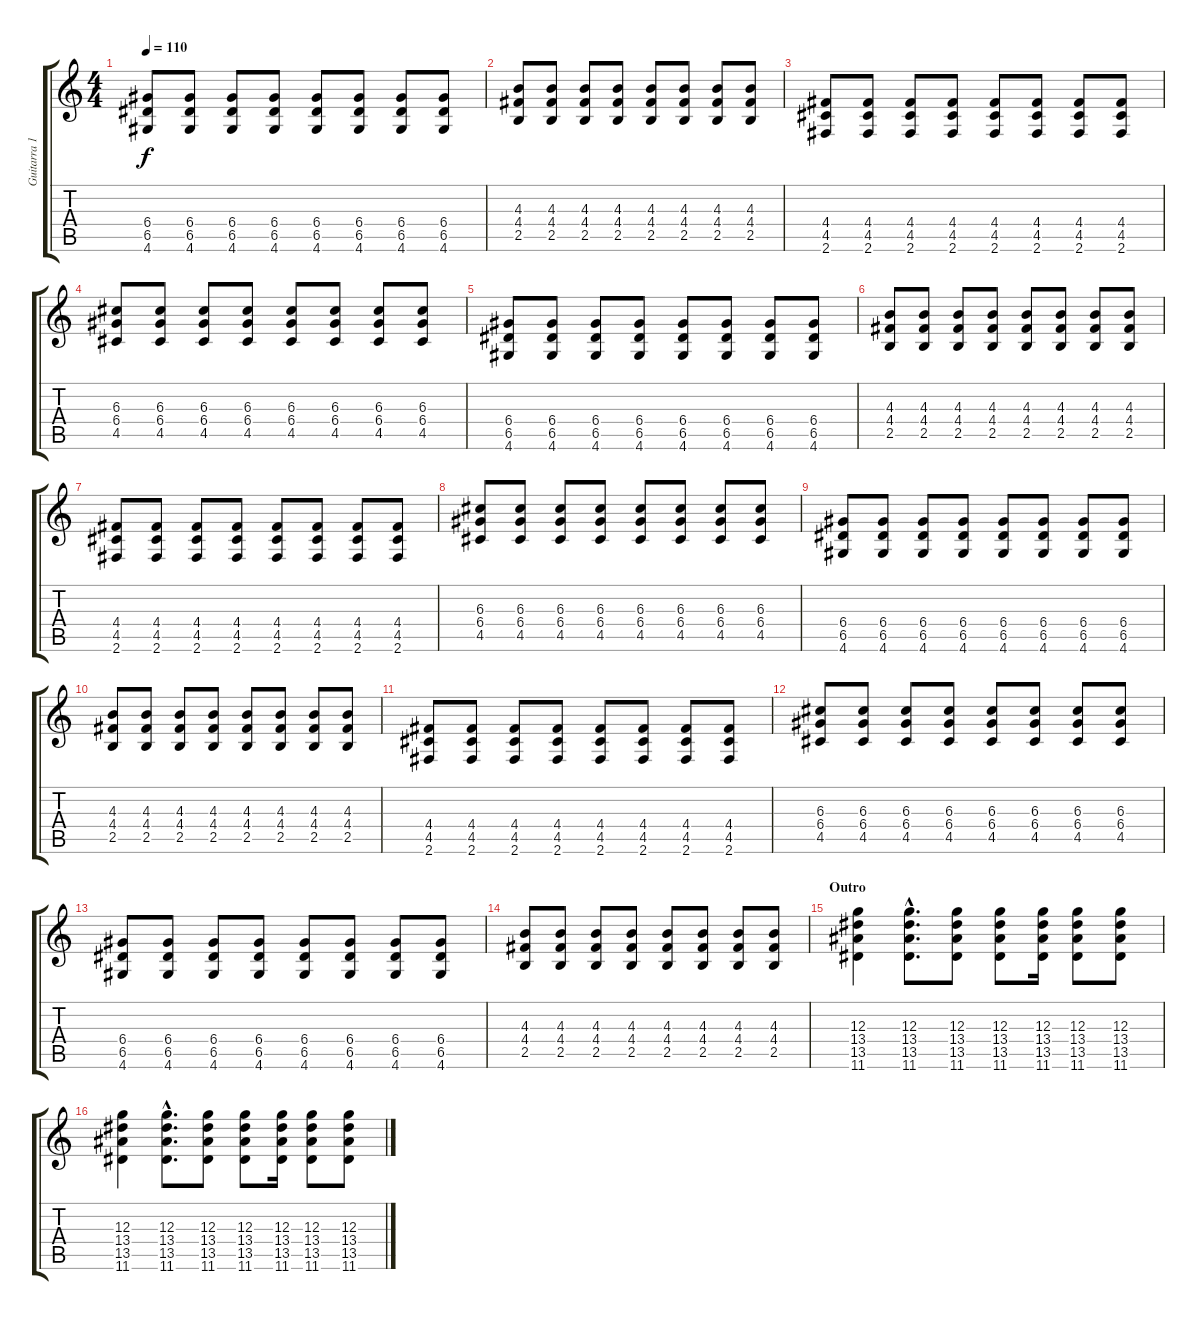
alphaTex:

\track ("Guitarra 1" "Guitarra 1") {instrument electricguitarclean}
\staff {score tabs}
\tuning (E4 B3 G3 D3 A2 E2) {hide}
\ts (4 4)
\tempo 110
\clef g2
\ks c
(6.4 6.5 4.6).8{dy f} (6.4 6.5 4.6).8 (6.4 6.5 4.6).8 (6.4 6.5 4.6).8 (6.4 6.5 4.6).8 (6.4 6.5 4.6).8 (6.4 6.5 4.6).8 (6.4 6.5 4.6).8 |
(4.3 4.4 2.5).8 (4.3 4.4 2.5).8 (4.3 4.4 2.5).8 (4.3 4.4 2.5).8 (4.3 4.4 2.5).8 (4.3 4.4 2.5).8 (4.3 4.4 2.5).8 (4.3 4.4 2.5).8 |
(4.4 4.5 2.6).8 (4.4 4.5 2.6).8 (4.4 4.5 2.6).8 (4.4 4.5 2.6).8 (4.4 4.5 2.6).8 (4.4 4.5 2.6).8 (4.4 4.5 2.6).8 (4.4 4.5 2.6).8 |
(6.3 6.4 4.5).8 (6.3 6.4 4.5).8 (6.3 6.4 4.5).8 (6.3 6.4 4.5).8 (6.3 6.4 4.5).8 (6.3 6.4 4.5).8 (6.3 6.4 4.5).8 (6.3 6.4 4.5).8 |
(6.4 6.5 4.6).8 (6.4 6.5 4.6).8 (6.4 6.5 4.6).8 (6.4 6.5 4.6).8 (6.4 6.5 4.6).8 (6.4 6.5 4.6).8 (6.4 6.5 4.6).8 (6.4 6.5 4.6).8 |
(4.3 4.4 2.5).8 (4.3 4.4 2.5).8 (4.3 4.4 2.5).8 (4.3 4.4 2.5).8 (4.3 4.4 2.5).8 (4.3 4.4 2.5).8 (4.3 4.4 2.5).8 (4.3 4.4 2.5).8 |
(4.4 4.5 2.6).8 (4.4 4.5 2.6).8 (4.4 4.5 2.6).8 (4.4 4.5 2.6).8 (4.4 4.5 2.6).8 (4.4 4.5 2.6).8 (4.4 4.5 2.6).8 (4.4 4.5 2.6).8 |
(6.3 6.4 4.5).8 (6.3 6.4 4.5).8 (6.3 6.4 4.5).8 (6.3 6.4 4.5).8 (6.3 6.4 4.5).8 (6.3 6.4 4.5).8 (6.3 6.4 4.5).8 (6.3 6.4 4.5).8 |
(6.4 6.5 4.6).8 (6.4 6.5 4.6).8 (6.4 6.5 4.6).8 (6.4 6.5 4.6).8 (6.4 6.5 4.6).8 (6.4 6.5 4.6).8 (6.4 6.5 4.6).8 (6.4 6.5 4.6).8 |
(4.3 4.4 2.5).8 (4.3 4.4 2.5).8 (4.3 4.4 2.5).8 (4.3 4.4 2.5).8 (4.3 4.4 2.5).8 (4.3 4.4 2.5).8 (4.3 4.4 2.5).8 (4.3 4.4 2.5).8 |
(4.4 4.5 2.6).8 (4.4 4.5 2.6).8 (4.4 4.5 2.6).8 (4.4 4.5 2.6).8 (4.4 4.5 2.6).8 (4.4 4.5 2.6).8 (4.4 4.5 2.6).8 (4.4 4.5 2.6).8 |
(6.3 6.4 4.5).8 (6.3 6.4 4.5).8 (6.3 6.4 4.5).8 (6.3 6.4 4.5).8 (6.3 6.4 4.5).8 (6.3 6.4 4.5).8 (6.3 6.4 4.5).8 (6.3 6.4 4.5).8 |
(6.4 6.5 4.6).8 (6.4 6.5 4.6).8 (6.4 6.5 4.6).8 (6.4 6.5 4.6).8 (6.4 6.5 4.6).8 (6.4 6.5 4.6).8 (6.4 6.5 4.6).8 (6.4 6.5 4.6).8 |
(4.3 4.4 2.5).8 (4.3 4.4 2.5).8 (4.3 4.4 2.5).8 (4.3 4.4 2.5).8 (4.3 4.4 2.5).8 (4.3 4.4 2.5).8 (4.3 4.4 2.5).8 (4.3 4.4 2.5).8 |
\section ("" "Outro")
(12.3 13.4 13.5 11.6).4 (12.3{hac} 13.4{hac} 13.5{hac} 11.6{hac}).8{d} (12.3 13.4 13.5 11.6).8 (12.3 13.4 13.5 11.6).8 (12.3 13.4 13.5 11.6).16 (12.3 13.4 13.5 11.6).8 (12.3 13.4 13.5 11.6).8 |
(12.3 13.4 13.5 11.6).4 (12.3{hac} 13.4{hac} 13.5{hac} 11.6{hac}).8{d} (12.3 13.4 13.5 11.6).8 (12.3 13.4 13.5 11.6).8 (12.3 13.4 13.5 11.6).16 (12.3 13.4 13.5 11.6).8 (12.3 13.4 13.5 11.6).8
